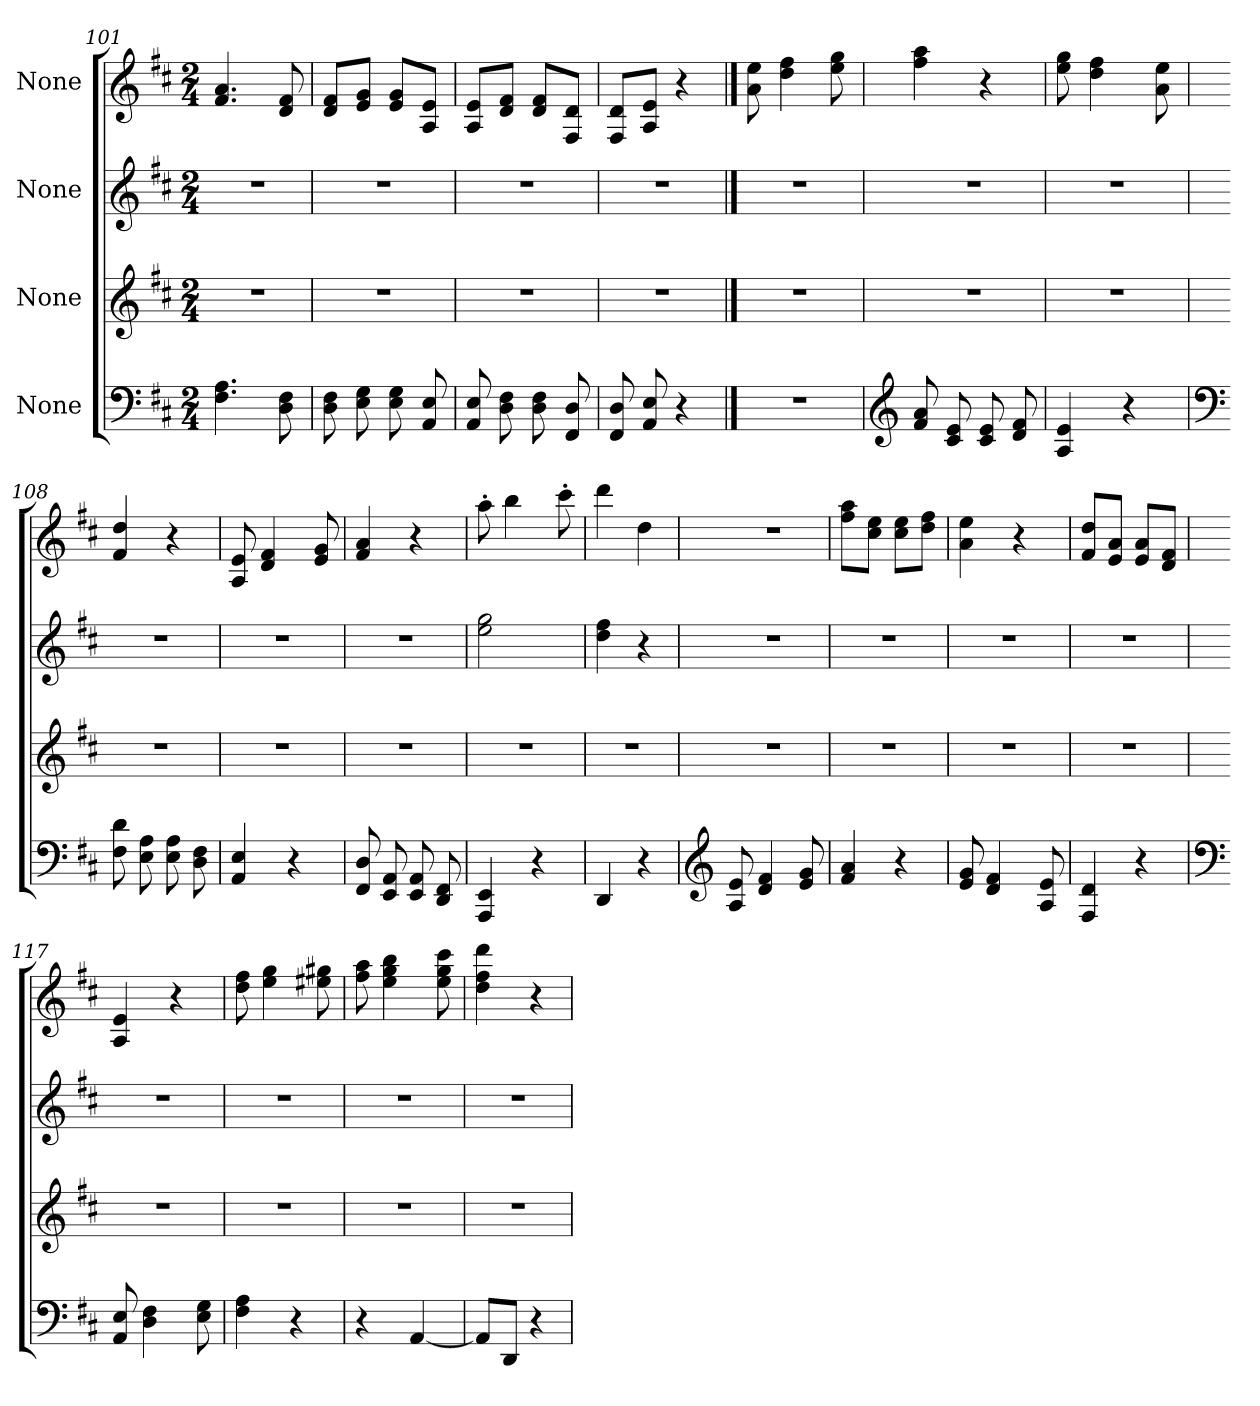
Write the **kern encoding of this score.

**kern	**kern	**kern	**kern
*part4	*part3	*part2	*part1
*staff4	*staff3	*staff2	*staff1
*I"None	*I"None	*I"None	*I"None
*clefF4	*clefG2	*clefG2	*clefG2
*k[f#c#]	*k[f#c#]	*k[f#c#]	*k[f#c#]
*M2/4	*M2/4	*M2/4	*M2/4
=101	=101	=101	=101
4.F#\ 4.A\	2r	2r	4.f#/ 4.a/
8D\ 8F#\	.	.	8d/ 8f#/
=102	=102	=102	=102
8D\ 8F#\	2r	2r	8d/ 8f#/L
8E\ 8G\	.	.	8e/ 8g/J
8E\ 8G\	.	.	8e/ 8g/L
8AA/ 8E/	.	.	8A/ 8e/J
=103	=103	=103	=103
8AA/ 8E/	2r	2r	8A/ 8e/L
8D\ 8F#\	.	.	8d/ 8f#/J
8D\ 8F#\	.	.	8d/ 8f#/L
8FF#/ 8D/	.	.	8F#/ 8d/J
=104	=104	=104	=104
8FF#/ 8D/	2r	2r	8F#/ 8d/L
8AA/ 8E/	.	.	8A/ 8e/J
4r	.	.	4r
==105	==105	==105	==105
2r	2r	2r	8a\ 8ee\
.	.	.	4dd\ 4ff#\
.	.	.	8ee\ 8gg\
=106	=106	=106	=106
*clefG2	*	*	*
8f#/ 8a/	2r	2r	4ff#\ 4aa\
8c#/ 8e/	.	.	.
8c#/ 8e/	.	.	4r
8d/ 8f#/	.	.	.
=107	=107	=107	=107
4A/ 4e/	2r	2r	8ee\ 8gg\
.	.	.	4dd\ 4ff#\
4r	.	.	.
.	.	.	8a\ 8ee\
=108	=108	=108	=108
*clefF4	*	*	*
8F#\ 8d\	2r	2r	4f#/ 4dd/
8E\ 8A\	.	.	.
8E\ 8A\	.	.	4r
8D\ 8F#\	.	.	.
=109	=109	=109	=109
4AA/ 4E/	2r	2r	8A/ 8e/
.	.	.	4d/ 4f#/
4r	.	.	.
.	.	.	8e/ 8g/
=110	=110	=110	=110
8FF#/ 8D/	2r	2r	4f#/ 4a/
8EE/ 8AA/	.	.	.
8EE/ 8AA/	.	.	4r
8DD/ 8FF#/	.	.	.
=111	=111	=111	=111
4AAA/ 4EE/	2r	2ee\ 2gg\	8aa'\
.	.	.	4bb\
4r	.	.	.
.	.	.	8ccc#'\
=112	=112	=112	=112
4DD/	2r	4dd\ 4ff#\	4ddd\
4r	.	4r	4dd\
=113	=113	=113	=113
*clefG2	*	*	*
8A/ 8e/	2r	2r	2r
4d/ 4f#/	.	.	.
8e/ 8g/	.	.	.
=114	=114	=114	=114
4f#/ 4a/	2r	2r	8ff#\ 8aa\L
.	.	.	8cc#\ 8ee\J
4r	.	.	8cc#\ 8ee\L
.	.	.	8dd\ 8ff#\J
=115	=115	=115	=115
8e/ 8g/	2r	2r	4a\ 4ee\
4d/ 4f#/	.	.	.
.	.	.	4r
8A/ 8e/	.	.	.
=116	=116	=116	=116
4F#/ 4d/	2r	2r	8f#/ 8dd/L
.	.	.	8e/ 8a/J
4r	.	.	8e/ 8a/L
.	.	.	8d/ 8f#/J
=117	=117	=117	=117
*clefF4	*	*	*
8AA/ 8E/	2r	2r	4A/ 4e/
4D\ 4F#\	.	.	.
.	.	.	4r
8E\ 8G\	.	.	.
=118	=118	=118	=118
4F#\ 4A\	2r	2r	8dd\ 8ff#\
.	.	.	4ee\ 4gg\
4r	.	.	.
.	.	.	8ee#X\ 8gg#X\
=119	=119	=119	=119
4r	2r	2r	8ff#\ 8aa\
.	.	.	4ee\ 4gg\ 4bb\
[4AA/	.	.	.
.	.	.	8ee\ 8gg\ 8ccc#\
=120	=120	=120	=120
8AA/L]	2r	2r	4dd\ 4ff#\ 4ddd\
8DD/J	.	.	.
4r	.	.	4r
=	=	=	=
*-	*-	*-	*-
